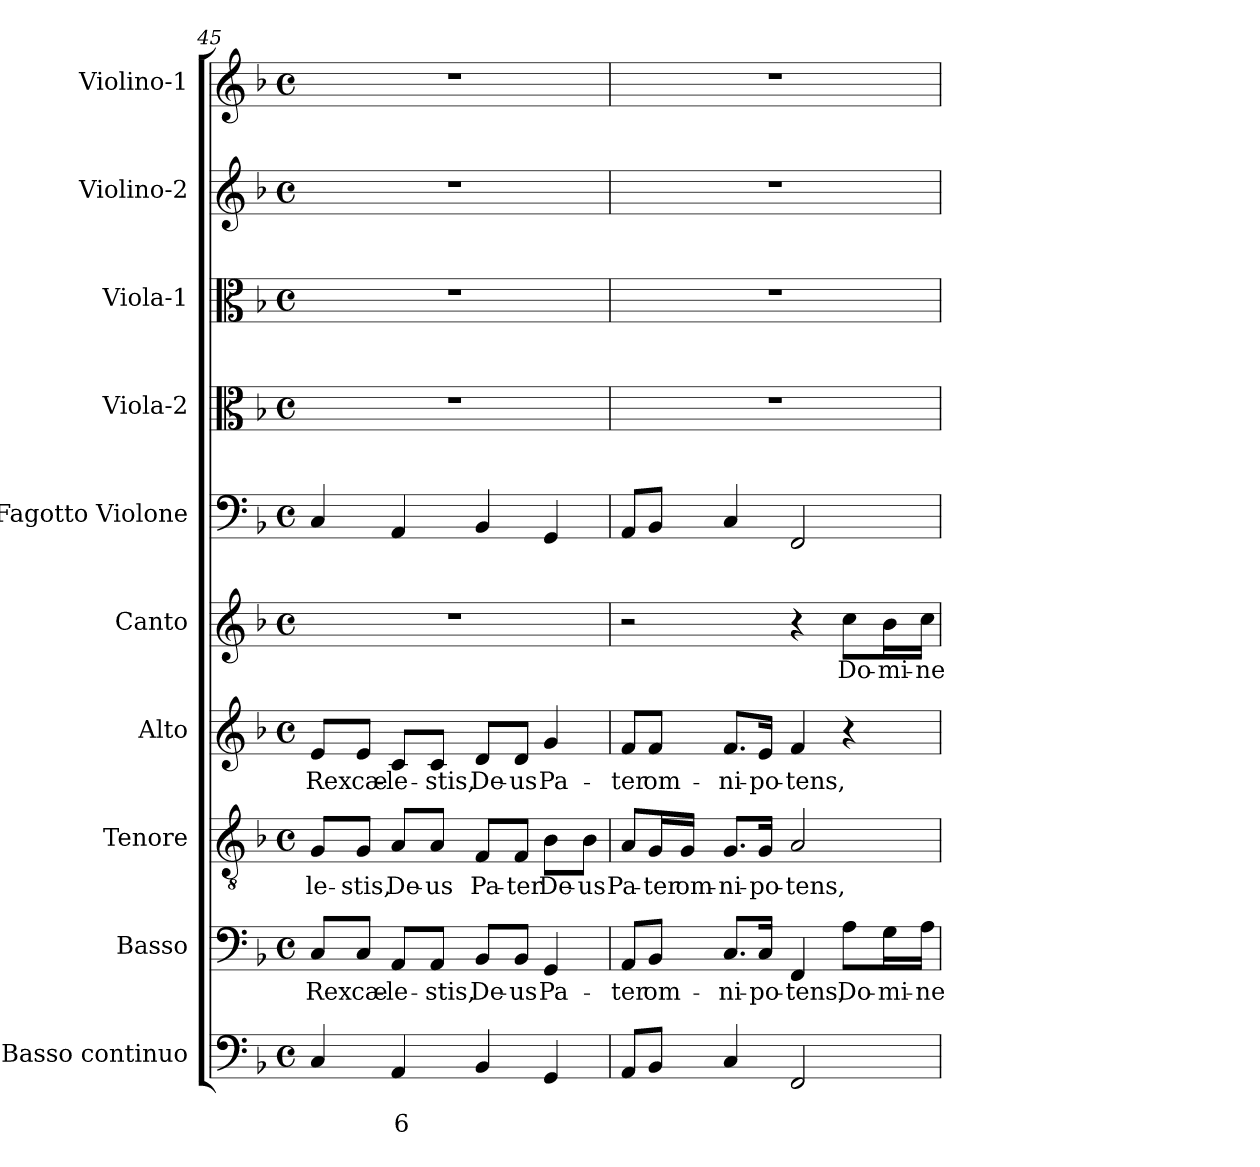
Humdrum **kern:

**kern	**text	**text	**kern	**text	**kern	**text	**kern	**text	**kern	**text	**kern	**kern	**kern	**kern	**kern
*part10	*part10	*part10	*part9	*part9	*part8	*part8	*part7	*part7	*part6	*part6	*part5	*part4	*part3	*part2	*part1
*staff10	*staff10	*staff10	*staff9	*staff9	*staff8	*staff8	*staff7	*staff7	*staff6	*staff6	*staff5	*staff4	*staff3	*staff2	*staff1
*I"Basso continuo	*	*	*I"Basso	*	*I"Tenore	*	*I"Alto	*	*I"Canto	*	*I"Fagotto Violone	*I"Viola-2	*I"Viola-1	*I"Violino-2	*I"Violino-1
*clefF4	*	*	*clefF4	*	*clefGv2	*	*clefG2	*	*clefG2	*	*clefF4	*clefC3	*clefC3	*clefG2	*clefG2
*k[b-]	*	*	*k[b-]	*	*k[b-]	*	*k[b-]	*	*k[b-]	*	*k[b-]	*k[b-]	*k[b-]	*k[b-]	*k[b-]
*F:	*	*	*F:	*	*F:	*	*F:	*	*F:	*	*F:	*F:	*F:	*F:	*F:
*M4/4	*	*	*M4/4	*	*M4/4	*	*M4/4	*	*M4/4	*	*M4/4	*M4/4	*M4/4	*M4/4	*M4/4
*met(c)	*	*	*met(c)	*	*met(c)	*	*met(c)	*	*met(c)	*	*met(c)	*met(c)	*met(c)	*met(c)	*met(c)
=45	=45	=45	=45	=45	=45	=45	=45	=45	=45	=45	=45	=45	=45	=45	=45
!	!	!	!	!LO:LY:b	!	!	!	!	!	!	!	!	!	!	!
!	!	!	!	!	!	!LO:LY:b	!	!	!	!	!	!	!	!	!
!	!	!	!	!	!	!	!	!LO:LY:b	!	!	!	!	!	!	!
4C/	.	.	8C/L	Rex	8G/L	-le-	8e/L	Rex	1r	.	4C/	1r	1r	1r	1r
!	!	!	!	!LO:LY:b	!	!	!	!	!	!	!	!	!	!	!
!	!	!	!	!	!	!LO:LY:b	!	!	!	!	!	!	!	!	!
!	!	!	!	!	!	!	!	!LO:LY:b	!	!	!	!	!	!	!
.	.	.	8C/J	cæ-	8G/J	-stis,	8e/J	cæ-	.	.	.	.	.	.	.
!	!	!LO:LY:b	!	!	!	!	!	!	!	!	!	!	!	!	!
!	!	!	!	!LO:LY:b	!	!	!	!	!	!	!	!	!	!	!
!	!	!	!	!	!	!LO:LY:b	!	!	!	!	!	!	!	!	!
!	!	!	!	!	!	!	!	!LO:LY:b	!	!	!	!	!	!	!
4AA/	.	6	8AA/L	-le-	8A/L	De-	8c/L	-le-	.	.	4AA/	.	.	.	.
!	!	!	!	!LO:LY:b	!	!	!	!	!	!	!	!	!	!	!
!	!	!	!	!	!	!LO:LY:b	!	!	!	!	!	!	!	!	!
!	!	!	!	!	!	!	!	!LO:LY:b	!	!	!	!	!	!	!
.	.	.	8AA/J	-stis,	8A/J	-us	8c/J	-stis,	.	.	.	.	.	.	.
!	!	!	!	!LO:LY:b	!	!	!	!	!	!	!	!	!	!	!
!	!	!	!	!	!	!LO:LY:b	!	!	!	!	!	!	!	!	!
!	!	!	!	!	!	!	!	!LO:LY:b	!	!	!	!	!	!	!
4BB-/	.	.	8BB-/L	De-	8F/L	Pa-	8d/L	De-	.	.	4BB-/	.	.	.	.
!	!	!	!	!LO:LY:b	!	!	!	!	!	!	!	!	!	!	!
!	!	!	!	!	!	!LO:LY:b	!	!	!	!	!	!	!	!	!
!	!	!	!	!	!	!	!	!LO:LY:b	!	!	!	!	!	!	!
.	.	.	8BB-/J	-us	8F/J	-ter	8d/J	-us	.	.	.	.	.	.	.
!	!	!	!	!LO:LY:b	!	!	!	!	!	!	!	!	!	!	!
!	!	!	!	!	!	!LO:LY:b	!	!	!	!	!	!	!	!	!
!	!	!	!	!	!	!	!	!LO:LY:b	!	!	!	!	!	!	!
4GG/	.	.	4GG/	Pa-	8B-\L	De-	4g/	Pa-	.	.	4GG/	.	.	.	.
!	!	!	!	!	!	!LO:LY:b	!	!	!	!	!	!	!	!	!
.	.	.	.	.	8B-\J	-us	.	.	.	.	.	.	.	.	.
!!LO:PB:g=z
=46	=46	=46	=46	=46	=46	=46	=46	=46	=46	=46	=46	=46	=46	=46	=46
!	!	!	!	!LO:LY:b	!	!	!	!	!	!	!	!	!	!	!
!	!	!	!	!	!	!LO:LY:b	!	!	!	!	!	!	!	!	!
!	!	!	!	!	!	!	!	!LO:LY:b	!	!	!	!	!	!	!
8AA/L	.	.	8AA/L	-ter	8A/L	Pa-	8f/L	-ter	2r	.	8AA/L	1r	1r	1r	1r
!	!	!	!	!LO:LY:b	!	!	!	!	!	!	!	!	!	!	!
!	!	!	!	!	!	!LO:LY:b	!	!	!	!	!	!	!	!	!
!	!	!	!	!	!	!	!	!LO:LY:b	!	!	!	!	!	!	!
8BB-/J	.	.	8BB-/J	om-	16G/L	-ter	8f/J	om-	.	.	8BB-/J	.	.	.	.
!	!	!	!	!	!	!LO:LY:b	!	!	!	!	!	!	!	!	!
.	.	.	.	.	16G/JJ	om-	.	.	.	.	.	.	.	.	.
!	!	!	!	!LO:LY:b	!	!	!	!	!	!	!	!	!	!	!
!	!	!	!	!	!	!LO:LY:b	!	!	!	!	!	!	!	!	!
!	!	!	!	!	!	!	!	!LO:LY:b	!	!	!	!	!	!	!
4C/	.	.	8.C/L	-ni-	8.G/L	-ni-	8.f/L	-ni-	.	.	4C/	.	.	.	.
!	!	!	!	!LO:LY:b	!	!	!	!	!	!	!	!	!	!	!
!	!	!	!	!	!	!LO:LY:b	!	!	!	!	!	!	!	!	!
!	!	!	!	!	!	!	!	!LO:LY:b	!	!	!	!	!	!	!
.	.	.	16C/Jk	-po-	16G/Jk	-po-	16e/Jk	-po-	.	.	.	.	.	.	.
!	!	!	!	!LO:LY:b	!	!	!	!	!	!	!	!	!	!	!
!	!	!	!	!	!	!LO:LY:b	!	!	!	!	!	!	!	!	!
!	!	!	!	!	!	!	!	!LO:LY:b	!	!	!	!	!	!	!
2FF/	.	.	4FF/	-tens,	2A/	-tens,	4f/	-tens,	4r	.	2FF/	.	.	.	.
!	!	!	!	!LO:LY:b	!	!	!	!	!	!	!	!	!	!	!
!	!	!	!	!	!	!	!	!	!	!LO:LY:b	!	!	!	!	!
.	.	.	8A\L	Do-	.	.	4r	.	8cc\L	Do-	.	.	.	.	.
!	!	!	!	!LO:LY:b	!	!	!	!	!	!	!	!	!	!	!
!	!	!	!	!	!	!	!	!	!	!LO:LY:b	!	!	!	!	!
.	.	.	16G\L	-mi-	.	.	.	.	16b-\L	-mi-	.	.	.	.	.
!	!	!	!	!LO:LY:b	!	!	!	!	!	!	!	!	!	!	!
!	!	!	!	!	!	!	!	!	!	!LO:LY:b	!	!	!	!	!
.	.	.	16A\JJ	-ne	.	.	.	.	16cc\JJ	-ne	.	.	.	.	.
=	=	=	=	=	=	=	=	=	=	=	=	=	=	=	=
*-	*-	*-	*-	*-	*-	*-	*-	*-	*-	*-	*-	*-	*-	*-	*-
